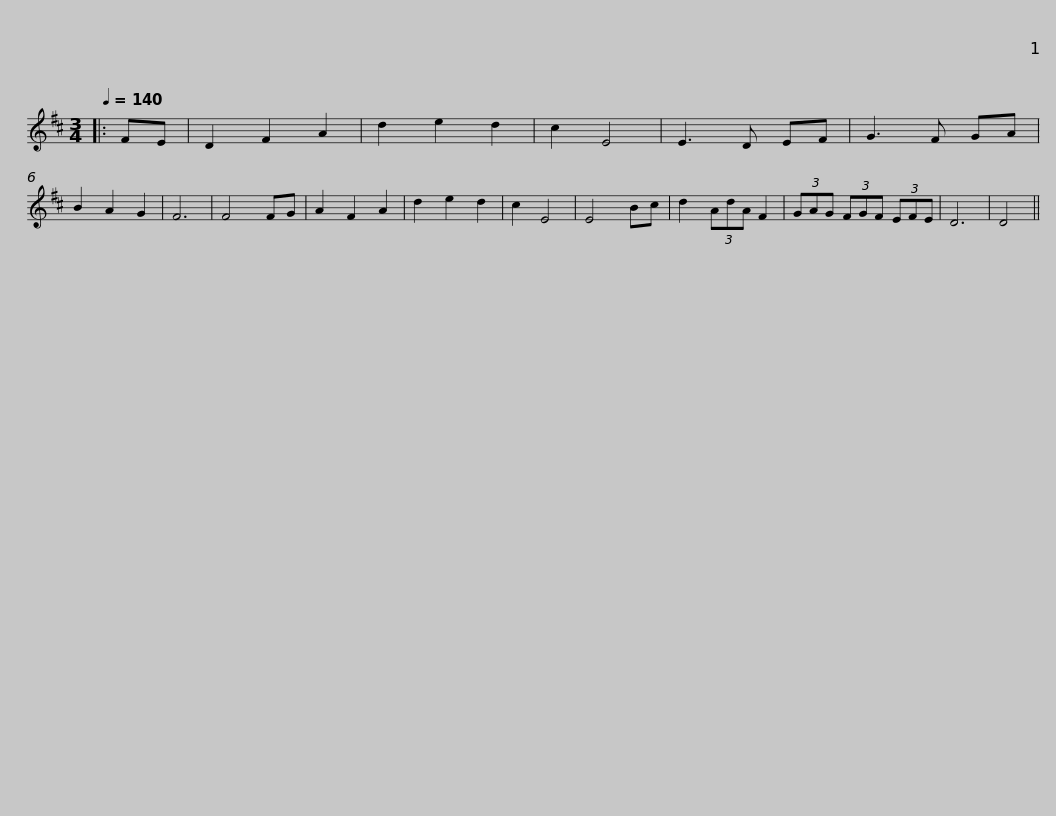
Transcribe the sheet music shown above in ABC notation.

X:1
L:1/8
Q:1/4=140
M:3/4
I:linebreak $
K:D
V:1 treble
V:1
|: FE | D2 F2 A2 | d2 e2 d2 | c2 E4 | E3 D EF | %5
 G3 F GA | B2 A2 G2 | F6 | F4 FG | A2 F2 A2 | %10
 d2 e2 d2 | c2 E4 |$ E4 Bc | d2 (3AdA F2 | (3GAG (3FGF (3EFE | %15
 D6 | D4 || %17
